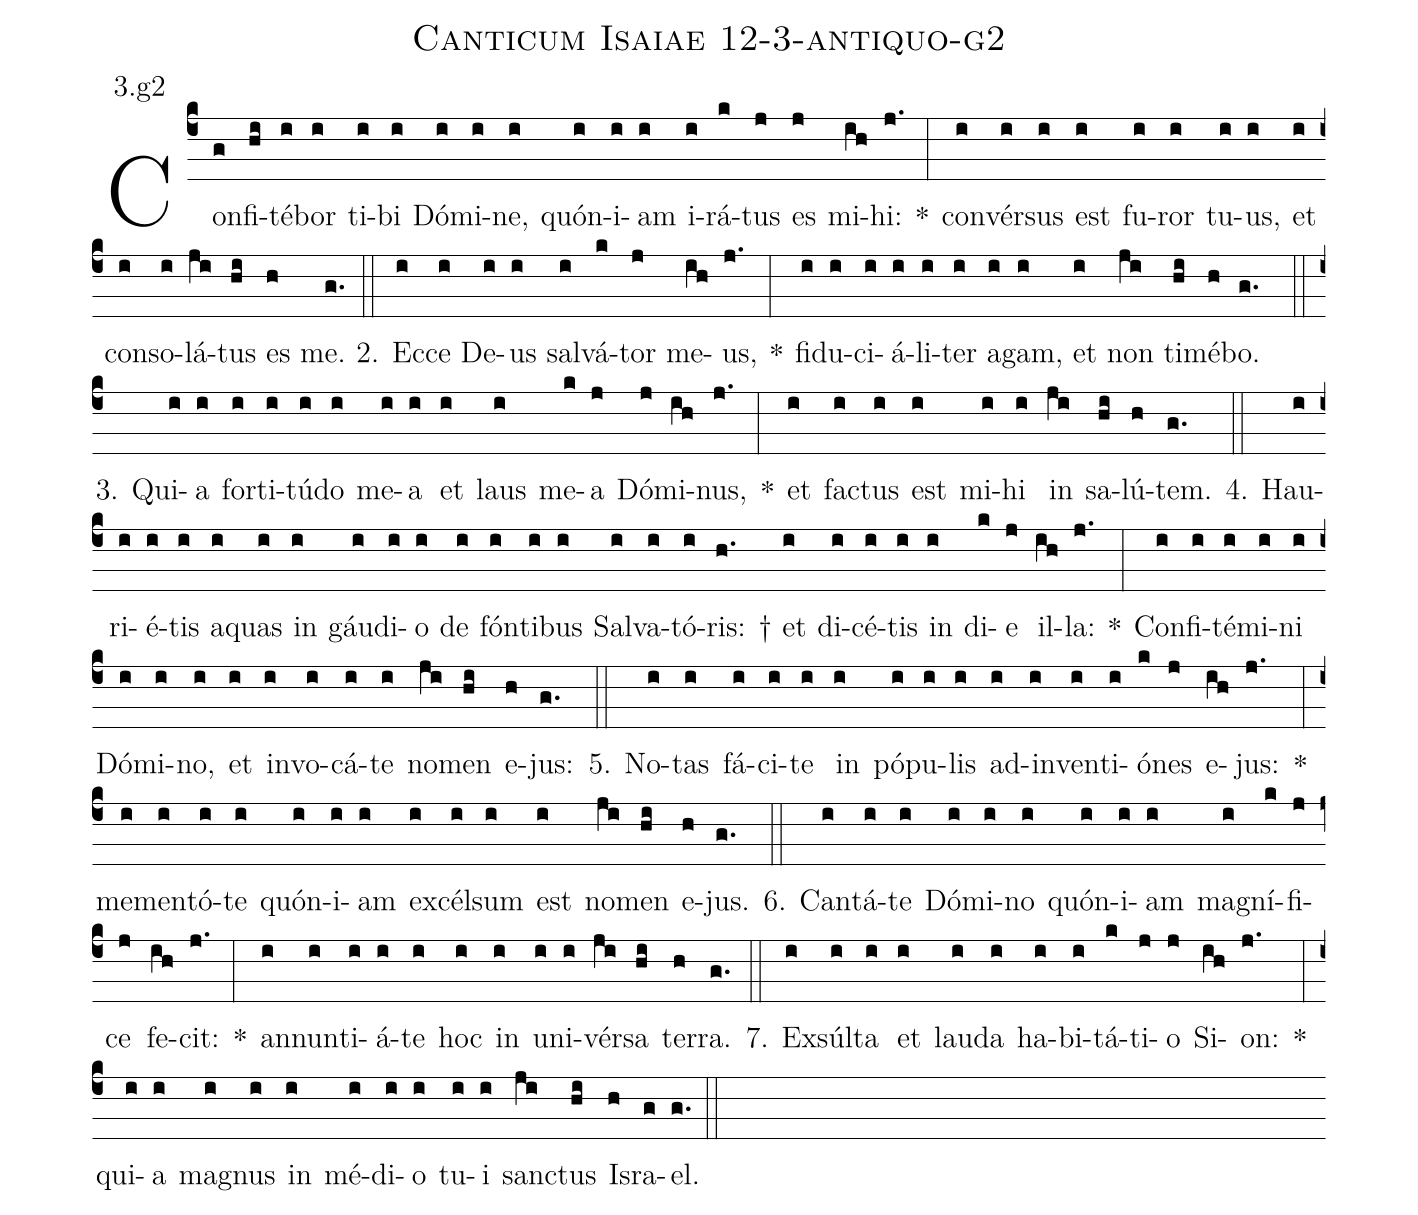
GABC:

name: Canticum Isaiae 12-3-antiquo-g2;
annotation: 3.g2;
%%
(c4)Con(g)fi(hi)té(i)bor(i) ti(i)bi(i) Dó(i)mi(i)ne,(i) quón(i)i(i)am(i) i(i)rá(k)tus(j) es(j) mi(ih)hi:(j.) *(:) con(i)vér(i)sus(i) est(i) fu(i)ror(i) tu(i)us,(i) et(i) con(i)so(i)lá(ji)tus(hi) es(h) me.(g.) (::)
2. Ec(i)ce(i) De(i)us(i) sal(i)vá(k)tor(j) me(ih)us,(j.) *(:) fi(i)du(i)ci(i)á(i)li(i)ter(i) a(i)gam,(i) et(i) non(ji) ti(hi)mé(h)bo.(g.) (::)
3. Qui(i)a(i) for(i)ti(i)tú(i)do(i) me(i)a(i) et(i) laus(i) me(k)a(j) Dó(j)mi(ih)nus,(j.) *(:) et(i) fac(i)tus(i) est(i) mi(i)hi(i) in(ji) sa(hi)lú(h)tem.(g.) (::)
4. Hau(i)ri(i)é(i)tis(i) a(i)quas(i) in(i) gáu(i)di(i)o(i) de(i) fón(i)ti(i)bus(i) Sal(i)va(i)tó(i)ris: †(h.) et(i) di(i)cé(i)tis(i) in(i) di(k)e(j) il(ih)la:(j.) *(:) Con(i)fi(i)té(i)mi(i)ni(i) Dó(i)mi(i)no,(i) et(i) in(i)vo(i)cá(i)te(i) no(ji)men(hi) e(h)jus:(g.) (::)
5. No(i)tas(i) fá(i)ci(i)te(i) in(i) pó(i)pu(i)lis(i) ad(i)in(i)ven(i)ti(i)ó(k)nes(j) e(ih)jus:(j.) *(:) me(i)men(i)tó(i)te(i) quón(i)i(i)am(i) ex(i)cél(i)sum(i) est(i) no(ji)men(hi) e(h)jus.(g.) (::)
6. Can(i)tá(i)te(i) Dó(i)mi(i)no(i) quón(i)i(i)am(i) ma(i)gní(k)fi(j)ce(j) fe(ih)cit:(j.) *(:) an(i)nun(i)ti(i)á(i)te(i) hoc(i) in(i) u(i)ni(i)vér(ji)sa(hi) ter(h)ra.(g.) (::)
7. Ex(i)súl(i)ta(i) et(i) lau(i)da(i) ha(i)bi(i)tá(k)ti(j)o(j) Si(ih)on:(j.) *(:) qui(i)a(i) ma(i)gnus(i) in(i) mé(i)di(i)o(i) tu(i)i(i) sanc(ji)tus(hi) Is(h)ra(g)el.(g.) (::)
